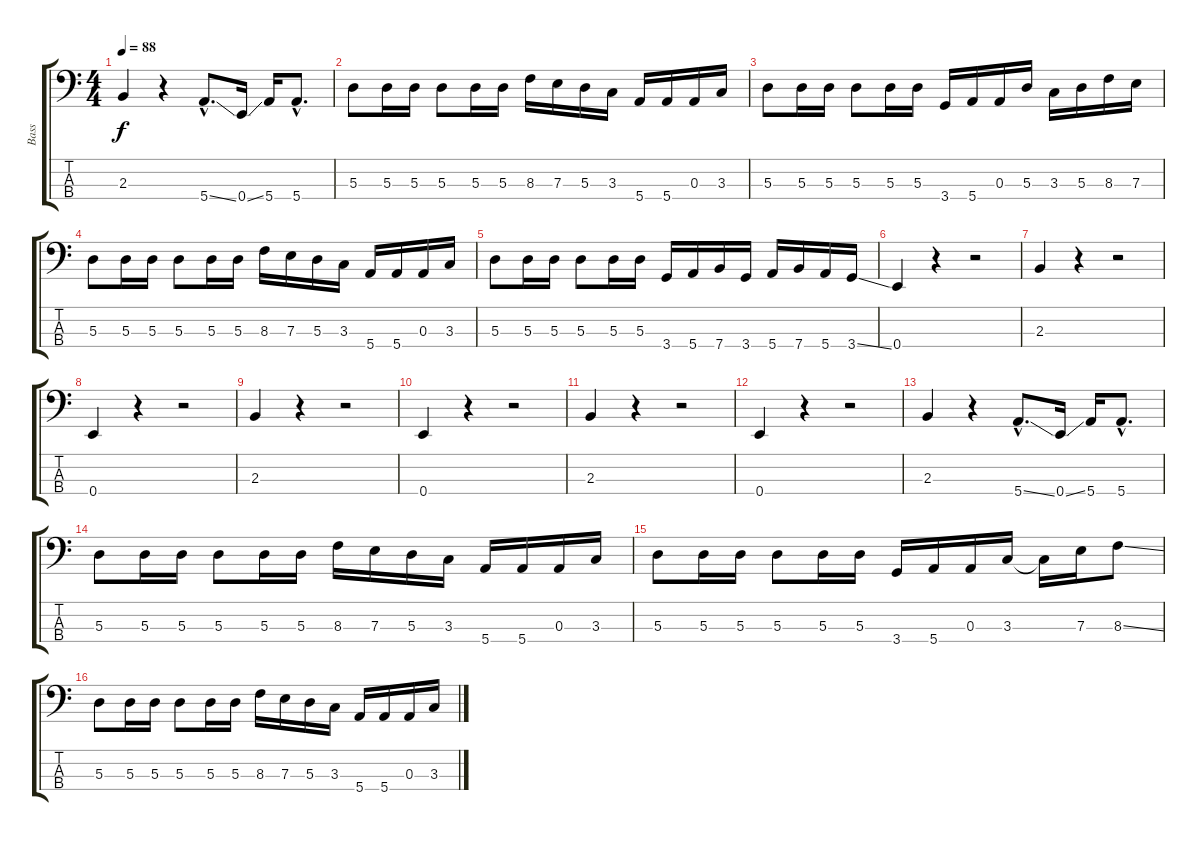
\track ("Bass" "Bass") {instrument synthbass2}
\staff {score tabs}
\tuning (G2 D2 A1 E1) {hide}
\ts (4 4)
\tempo 88
\clef f4
\ks c
2.3.4{dy f} r.4 5.4{ss hac}.8{d} 0.4{ss}.16 5.4.16 5.4{hac}.8{d} |
5.3.8{volume 16} 5.3.16 5.3.16 5.3.8 5.3.16 5.3.16 8.3.16 7.3.16 5.3.16 3.3.16 5.4.16 5.4.16 0.3.16 3.3.16 |
5.3.8 5.3.16 5.3.16 5.3.8 5.3.16 5.3.16 3.4.16 5.4.16 0.3.16 5.3.16 3.3.16 5.3.16 8.3.16 7.3.16 |
5.3.8 5.3.16 5.3.16 5.3.8 5.3.16 5.3.16 8.3.16 7.3.16 5.3.16 3.3.16 5.4.16 5.4.16 0.3.16 3.3.16 |
5.3.8 5.3.16 5.3.16 5.3.8 5.3.16 5.3.16 3.4.16 5.4.16 7.4.16 3.4.16 5.4.16 7.4.16 5.4.16 3.4{ss}.16 |
0.4.4{volume 14} r.4 r.2 |
2.3.4 r.4 r.2 |
0.4.4 r.4 r.2 |
2.3.4 r.4 r.2 |
0.4.4 r.4 r.2 |
2.3.4 r.4 r.2 |
0.4.4 r.4 r.2 |
2.3.4 r.4 5.4{ss hac}.8{d} 0.4{ss}.16 5.4.16 5.4{hac}.8{d} |
5.3.8{volume 16} 5.3.16 5.3.16 5.3.8 5.3.16 5.3.16 8.3.16 7.3.16 5.3.16 3.3.16 5.4.16 5.4.16 0.3.16 3.3.16 |
5.3.8 5.3.16 5.3.16 5.3.8 5.3.16 5.3.16 3.4.16 5.4.16 0.3.16 3.3.16 3.3{t}.16 7.3.16 8.3{ss}.8 |
5.3.8 5.3.16 5.3.16 5.3.8 5.3.16 5.3.16 8.3.16 7.3.16 5.3.16 3.3.16 5.4.16 5.4.16 0.3.16 3.3.16
